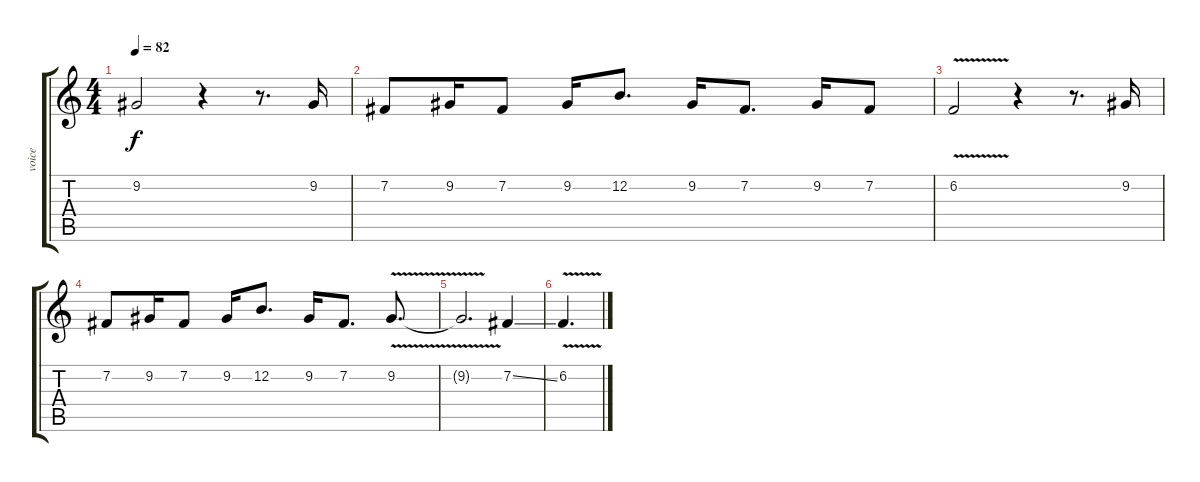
\track ("voice" "voice") {instrument panflute}
\staff {score tabs}
\tuning (E4 B3 G3 D3 A2 E2) {hide}
\ts (4 4)
\tempo 82
\clef g2
\ks c
9.2{t}.2{dy f} r.4 r.8{d} 9.2.16 |
7.2.8 9.2.16 7.2.8 9.2.16 12.2.8{d} 9.2.16 7.2.8{d} 9.2.16 7.2.8 |
6.2{v}.2 r.4 r.8{d} 9.2.16 |
7.2.8 9.2.16 7.2.8 9.2.16 12.2.8{d} 9.2.16 7.2.8{d} 9.2{v}.8{d} |
9.2{t}.2{d} 7.2{ss}.4 |
6.2{v}.4{d}
